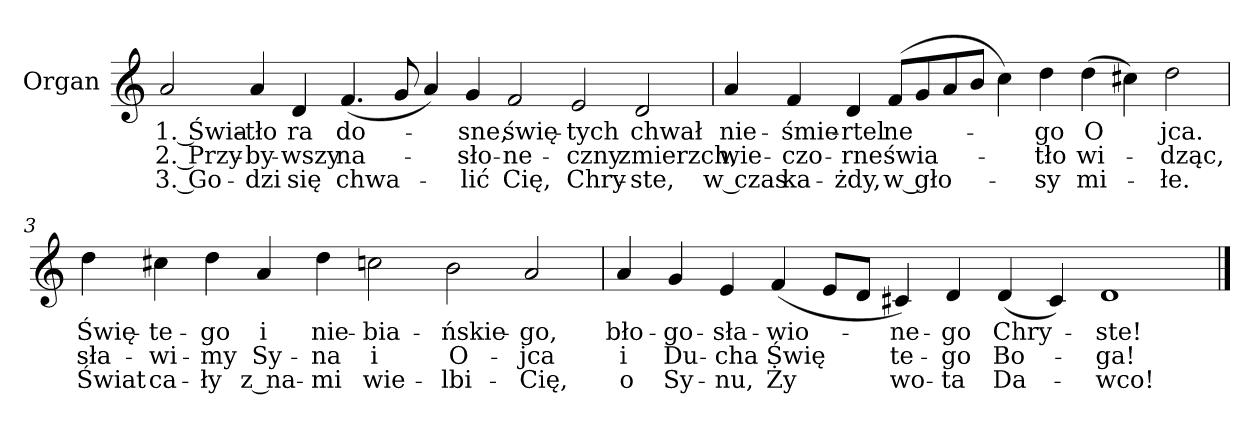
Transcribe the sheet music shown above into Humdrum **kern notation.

**kern	**text	**text	**text
*part1	*part1	*part1	*part1
*staff1	*staff1	*staff1	*staff1
*I"Organ	*	*	*
*I'Org.	*	*	*
*clefG2	*	*	*
*k[]	*	*	*
=1	=1	=1	=1
!	!LO:LY:b	!LO:LY:b	!LO:LY:b
2a/	1. Świa-	2. Przy-	3. Go-
!	!LO:LY:b	!LO:LY:b	!LO:LY:b
4a/	-tło	-by-	-dzi
!	!LO:LY:b	!LO:LY:b	!LO:LY:b
4d/	ra	-wszy	się
!	!LO:LY:b	!LO:LY:b	!LO:LY:b
(4.f/	do-	na-	chwa-
8g/	.	.	.
4a/)	.	.	.
!	!LO:LY:b	!LO:LY:b	!LO:LY:b
4g/	-sne,	-sło-	-lić
!	!LO:LY:b	!LO:LY:b	!LO:LY:b
2f/	świę-	-ne-	Cię,
!	!LO:LY:b	!LO:LY:b	!LO:LY:b
2e/	-tych	-czny	Chry-
!	!LO:LY:b	!LO:LY:b	!LO:LY:b
2d/	chwał	zmierzch,	-ste,
!!LO:LB:g=z
=2`	=2`	=2`	=2`
!	!LO:LY:b	!LO:LY:b	!LO:LY:b
4a/	nie-	wie-	w czas
!	!LO:LY:b	!LO:LY:b	!LO:LY:b
4f/	-śmie-	-czo-	ka-
!	!LO:LY:b	!LO:LY:b	!LO:LY:b
4d/	-rtel	-rne	-żdy,
!	!LO:LY:b	!LO:LY:b	!LO:LY:b
(8f/L	-ne-	świa-	w gło-
8g/	.	.	.
8a/	.	.	.
8b/J	.	.	.
4cc\)	.	.	.
!	!LO:LY:b	!LO:LY:b	!LO:LY:b
4dd\	-go	-tło	-sy
!	!LO:LY:b	!LO:LY:b	!LO:LY:b
(4dd\	O-	wi-	mi-
!	!LO:LY:b	!	!
4cc#X\)	---	.	.
!	!LO:LY:b	!LO:LY:b	!LO:LY:b
2dd\	-jca.	-dząc,	-łe.
!!LO:LB:g=z
=3`	=3`	=3`	=3`
!	!LO:LY:b	!LO:LY:b	!LO:LY:b
4dd\	Świę-	sła-	Świat
!	!LO:LY:b	!LO:LY:b	!LO:LY:b
4cc#X\	-te-	-wi-	ca-
!	!LO:LY:b	!LO:LY:b	!LO:LY:b
4dd\	-go	-my	-ły
!	!LO:LY:b	!LO:LY:b	!LO:LY:b
4a/	i	Sy-	z na-
!	!LO:LY:b	!LO:LY:b	!LO:LY:b
4dd\	nie-	-na	-mi
!	!LO:LY:b	!LO:LY:b	!LO:LY:b
2ccn\	-bia-	i	wie-
!	!LO:LY:b	!LO:LY:b	!LO:LY:b
2b\	-ńskie-	O-	-lbi-
!	!LO:LY:b	!LO:LY:b	!LO:LY:b
2a/	-go,	-jca	-Cię,
!!LO:LB:g=z
=4`	=4`	=4`	=4`
!	!LO:LY:b	!LO:LY:b	!LO:LY:b
4a/	bło-	i	o
!	!LO:LY:b	!LO:LY:b	!LO:LY:b
4g/	-go-	Du-	Sy-
!	!LO:LY:b	!LO:LY:b	!LO:LY:b
4e/	-sła-	-cha	-nu,
!	!LO:LY:b	!LO:LY:b	!LO:LY:b
(4f/	-wio-	Świę	Ży
8e/L	.	.	.
8d/J	.	.	.
!	!LO:LY:b	!LO:LY:b	!LO:LY:b
4c#X/)	-ne-	te-	wo-
!	!LO:LY:b	!LO:LY:b	!LO:LY:b
4d/	-go	-go	-ta
!	!LO:LY:b	!LO:LY:b	!LO:LY:b
(4d/	Chry-	Bo-	Da-
4c#/)	.	.	.
!	!LO:LY:b	!LO:LY:b	!LO:LY:b
1d	-ste!	-ga!	-wco!
==	==	==	==
*-	*-	*-	*-
